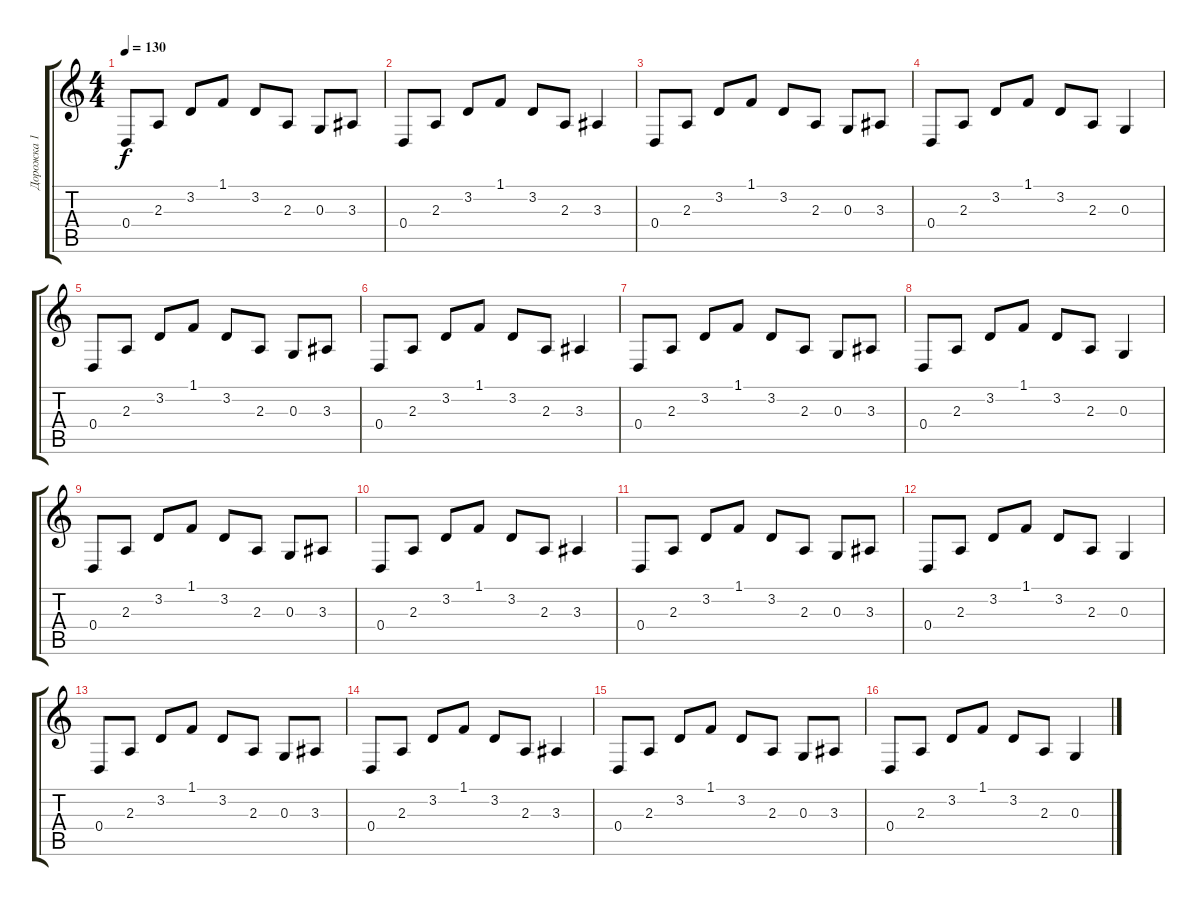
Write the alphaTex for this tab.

\track ("Дорожка 1" "Дорожка 1") {instrument acousticgrandpiano}
\staff {score tabs}
\tuning (E4 B3 G3 D3 A2 E2) {hide}
\ts (4 4)
\tempo 130
\clef g2
\ks c
0.4.8{dy f instrument acousticgrandpiano} 2.3.8 3.2.8 1.1.8 3.2.8 2.3.8 0.3.8 3.3.8 |
0.4.8 2.3.8 3.2.8 1.1.8 3.2.8 2.3.8 3.3.4 |
0.4.8 2.3.8 3.2.8 1.1.8 3.2.8 2.3.8 0.3.8 3.3.8 |
0.4.8 2.3.8 3.2.8 1.1.8 3.2.8 2.3.8 0.3.4 |
0.4.8 2.3.8 3.2.8 1.1.8 3.2.8 2.3.8 0.3.8 3.3.8 |
0.4.8 2.3.8 3.2.8 1.1.8 3.2.8 2.3.8 3.3.4 |
0.4.8 2.3.8 3.2.8 1.1.8 3.2.8 2.3.8 0.3.8 3.3.8 |
0.4.8 2.3.8 3.2.8 1.1.8 3.2.8 2.3.8 0.3.4 |
0.4.8 2.3.8 3.2.8 1.1.8 3.2.8 2.3.8 0.3.8 3.3.8 |
0.4.8 2.3.8 3.2.8 1.1.8 3.2.8 2.3.8 3.3.4 |
0.4.8 2.3.8 3.2.8 1.1.8 3.2.8 2.3.8 0.3.8 3.3.8 |
0.4.8 2.3.8 3.2.8 1.1.8 3.2.8 2.3.8 0.3.4 |
0.4.8 2.3.8 3.2.8 1.1.8 3.2.8 2.3.8 0.3.8 3.3.8 |
0.4.8 2.3.8 3.2.8 1.1.8 3.2.8 2.3.8 3.3.4 |
0.4.8 2.3.8 3.2.8 1.1.8 3.2.8 2.3.8 0.3.8 3.3.8 |
0.4.8 2.3.8 3.2.8 1.1.8 3.2.8 2.3.8 0.3.4
